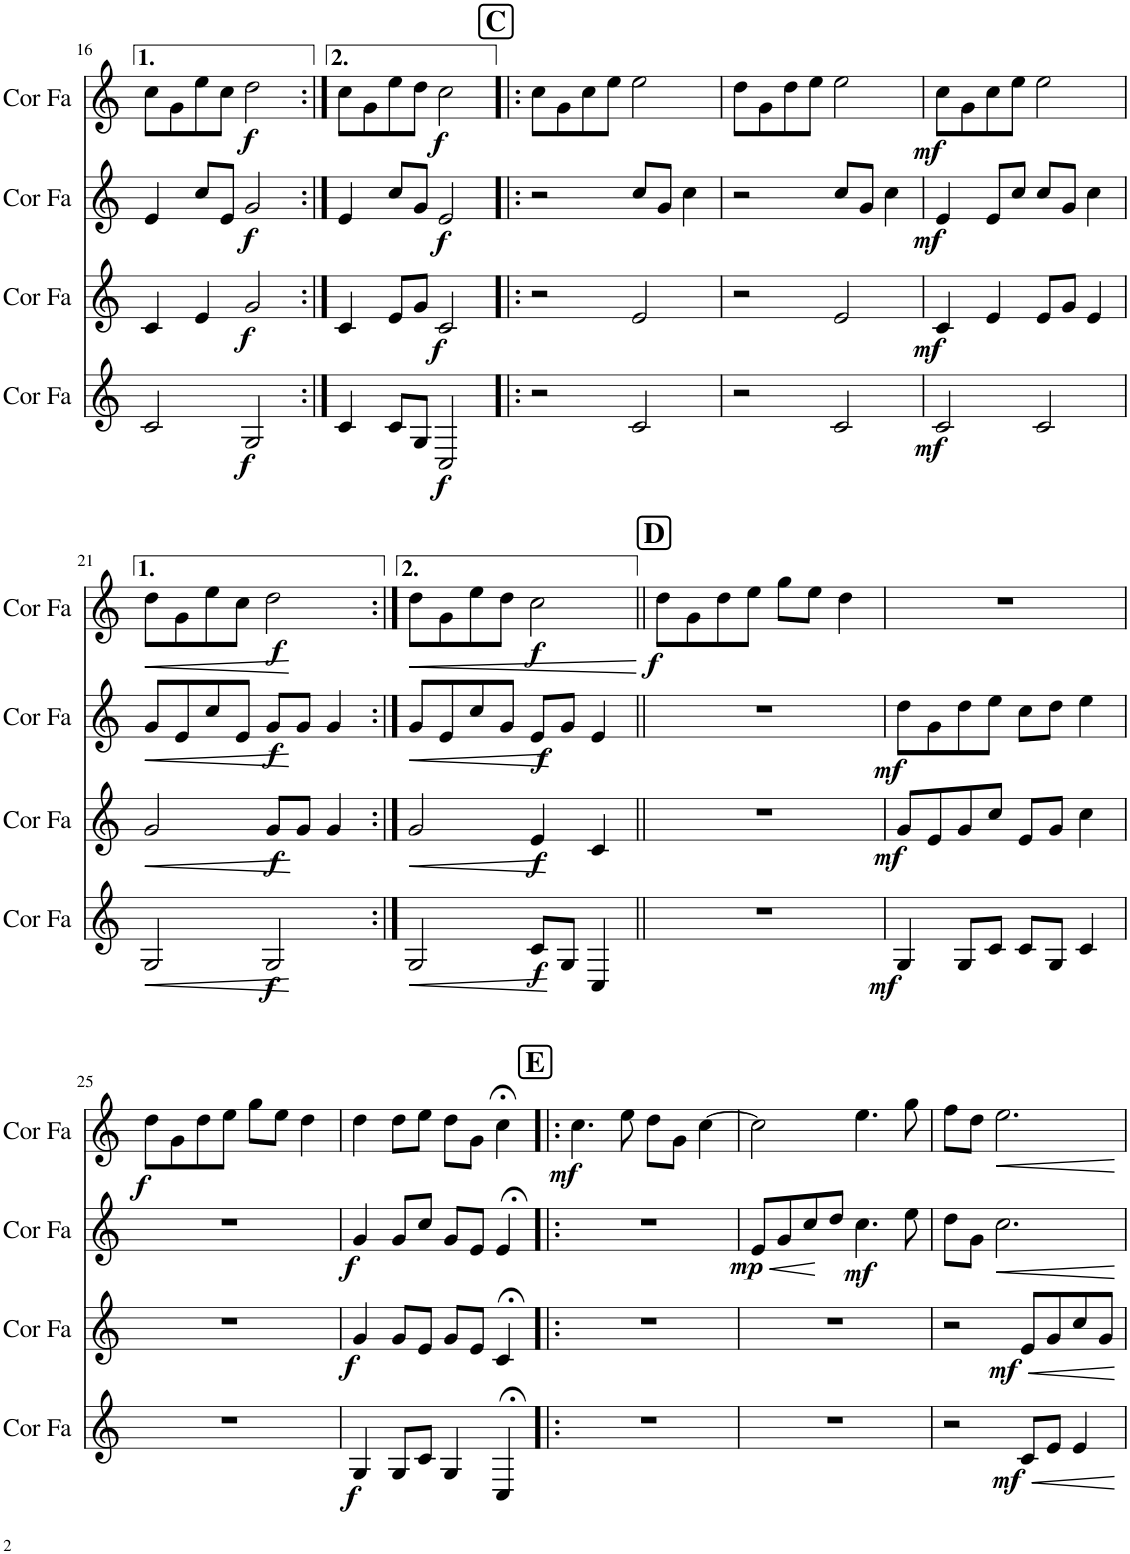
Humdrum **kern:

**kern	**dynam	**kern	**dynam	**kern	**dynam	**kern	**dynam
*part4	*part4	*part3	*part3	*part2	*part2	*part1	*part1
*staff4	*staff4	*staff3	*staff3	*staff2	*staff2	*staff1	*staff1
*I"Cor en Fa	*	*I"Cor en Fa	*	*I"Cor en Fa	*	*I"Cor en Fa	*
*I'Cor Fa	*	*I'Cor Fa	*	*I'Cor Fa	*	*I'Cor Fa	*
!!LO:PB:g=z
*clefG2	*	*clefG2	*	*clefG2	*	*clefG2	*
*Trd4c7	*	*Trd4c7	*	*Trd4c7	*	*Trd4c7	*
*k[]	*	*k[]	*	*k[]	*	*k[]	*
*M4/4	*	*M4/4	*	*M4/4	*	*M4/4	*
=16	=16	=16	=16	=16	=16	=16	=16
2c/	.	4c/	.	4e/	.	8cc\L	.
.	.	.	.	.	.	8g\	.
.	.	4e/	.	8cc/L	.	8ee\	.
.	.	.	.	8e/J	.	8cc\J	.
!	!LO:DY:b	!	!LO:DY:b	!	!LO:DY:b	!	!LO:DY:b
2G/	f	2g/	f	2g/	f	2dd\	f
=17:|!	=17:|!	=17:|!	=17:|!	=17:|!	=17:|!	=17:|!	=17:|!
4c/	.	4c/	.	4e/	.	8cc\L	.
.	.	.	.	.	.	8g\	.
8c/L	.	8e/L	.	8cc/L	.	8ee\	.
8G/J	.	8g/J	.	8g/J	.	8dd\J	.
!	!LO:DY:b	!	!LO:DY:b	!	!LO:DY:b	!	!LO:DY:b
2C/	f	2c/	f	2e/	f	2cc\	f
!!LO:REH:place=s1:a:B:cj:fs=14:t=C
=18!|:	=18!|:	=18!|:	=18!|:	=18!|:	=18!|:	=18!|:	=18!|:
2r	.	2r	.	2r	.	8cc\L	.
.	.	.	.	.	.	8g\	.
.	.	.	.	.	.	8cc\	.
.	.	.	.	.	.	8ee\J	.
2c/	.	2e/	.	8cc/L	.	2ee\	.
.	.	.	.	8g/J	.	.	.
.	.	.	.	4cc\	.	.	.
=19	=19	=19	=19	=19	=19	=19	=19
2r	.	2r	.	2r	.	8dd\L	.
.	.	.	.	.	.	8g\	.
.	.	.	.	.	.	8dd\	.
.	.	.	.	.	.	8ee\J	.
2c/	.	2e/	.	8cc/L	.	2ee\	.
.	.	.	.	8g/J	.	.	.
.	.	.	.	4cc\	.	.	.
=20	=20	=20	=20	=20	=20	=20	=20
!	!LO:DY:b	!	!LO:DY:b	!	!LO:DY:b	!	!LO:DY:b
2c/	mf	4c/	mf	4e/	mf	8cc\L	mf
.	.	.	.	.	.	8g\	.
.	.	4e/	.	8e/L	.	8cc\	.
.	.	.	.	8cc/J	.	8ee\J	.
2c/	.	8e/L	.	8cc/L	.	2ee\	.
.	.	8g/J	.	8g/J	.	.	.
.	.	4e/	.	4cc\	.	.	.
!!LO:LB:g=z
=21	=21	=21	=21	=21	=21	=21	=21
!	!LO:HP:b	!	!LO:HP:b	!	!LO:HP:b	!	!LO:HP:b
2G/	<	2g/	<	8g/L	<	8dd\L	<
.	.	.	.	8e/	.	8g\	.
.	.	.	.	8cc/	.	8ee\	.
.	.	.	.	8e/J	.	8cc\J	.
!	!LO:DY:b	!	!LO:DY:b	!	!LO:DY:b	!	!LO:DY:b
2G/	f	8g/L	f	8g/L	f	2dd\	f
.	.	8g/J	.	8g/J	.	.	.
.	.	4g/	.	4g/	.	.	.
.	[	.	[	.	[	.	[
=22:|!	=22:|!	=22:|!	=22:|!	=22:|!	=22:|!	=22:|!	=22:|!
!	!LO:HP:b	!	!LO:HP:b	!	!LO:HP:b	!	!LO:HP:b
2G/	<	2g/	<	8g/L	<	8dd\L	<
.	.	.	.	8e/	.	8g\	.
.	.	.	.	8cc/	.	8ee\	.
.	.	.	.	8g/J	.	8dd\J	.
!	!LO:DY:b	!	!LO:DY:b	!	!LO:DY:b	!	!LO:DY:b
8c/L	f	4e/	f	8e/L	f	2cc\	f
8G/J	.	.	.	8g/J	.	.	.
4C/	.	4c/	.	4e/	.	.	.
.	[	.	[	.	[	.	[
!!LO:REH:place=s1:a:B:cj:fs=14:t=D
=23||	=23||	=23||	=23||	=23||	=23||	=23||	=23||
!	!	!	!	!	!	!	!LO:DY:b
1r	.	1r	.	1r	.	8dd\L	f
.	.	.	.	.	.	8g\	.
.	.	.	.	.	.	8dd\	.
.	.	.	.	.	.	8ee\J	.
.	.	.	.	.	.	8gg\L	.
.	.	.	.	.	.	8ee\J	.
.	.	.	.	.	.	4dd\	.
=24	=24	=24	=24	=24	=24	=24	=24
!	!LO:DY:b	!	!LO:DY:b	!	!LO:DY:b	!	!
4G/	mf	8g/L	mf	8dd\L	mf	1r	.
.	.	8e/	.	8g\	.	.	.
8G/L	.	8g/	.	8dd\	.	.	.
8c/J	.	8cc/J	.	8ee\J	.	.	.
8c/L	.	8e/L	.	8cc\L	.	.	.
8G/J	.	8g/J	.	8dd\J	.	.	.
4c/	.	4cc\	.	4ee\	.	.	.
!!LO:LB:g=z
=25	=25	=25	=25	=25	=25	=25	=25
!	!	!	!	!	!	!	!LO:DY:b
1r	.	1r	.	1r	.	8dd\L	f
.	.	.	.	.	.	8g\	.
.	.	.	.	.	.	8dd\	.
.	.	.	.	.	.	8ee\J	.
.	.	.	.	.	.	8gg\L	.
.	.	.	.	.	.	8ee\J	.
.	.	.	.	.	.	4dd\	.
=26	=26	=26	=26	=26	=26	=26	=26
!	!LO:DY:b	!	!LO:DY:b	!	!LO:DY:b	!	!
4G/	f	4g/	f	4g/	f	4dd\	.
8G/L	.	8g/L	.	8g/L	.	8dd\L	.
8c/J	.	8e/J	.	8cc/J	.	8ee\J	.
4G/	.	8g/L	.	8g/L	.	8dd\L	.
.	.	8e/J	.	8e/J	.	8g\J	.
4C;</	.	4c;</	.	4e;</	.	4cc;<\	.
!!LO:REH:place=s1:a:B:cj:fs=14:t=E
=27!|:	=27!|:	=27!|:	=27!|:	=27!|:	=27!|:	=27!|:	=27!|:
!	!	!	!	!	!	!	!LO:DY:b
1r	.	1r	.	1r	.	4.cc\	mf
.	.	.	.	.	.	8ee\	.
.	.	.	.	.	.	8dd\L	.
.	.	.	.	.	.	8g\J	.
.	.	.	.	.	.	[4cc\	.
=28	=28	=28	=28	=28	=28	=28	=28
!	!	!	!	!	!LO:HP:b	!	!
!	!	!	!	!	!LO:DY:n=1:b	!	!
1r	.	1r	.	8e/L	< mp	2cc\]	.
.	.	.	.	8g/	.	.	.
.	.	.	.	8cc/	.	.	.
.	.	.	.	8dd/J	.	.	.
!	!	!	!	!	!LO:DY:n=2:b	!	!
.	.	.	.	4.cc\	mf	4.ee\	.
.	.	.	.	8ee\	.	8gg\	.
.	.	.	.	.	[	.	.
=29	=29	=29	=29	=29	=29	=29	=29
2r	.	2r	.	8dd\L	.	8ff\L	.
.	.	.	.	8g\J	.	8dd\J	.
!	!	!	!	!	!LO:HP:b	!	!LO:HP:b
.	.	.	.	2.cc\	<	2.ee\	<
!	!LO:HP:b	!	!LO:HP:b	!	!	!	!
!	!LO:DY:n=1:b	!	!LO:DY:n=1:b	!	!	!	!
8c/L	< mf	8e/L	< mf	.	.	.	.
8e/J	.	8g/	.	.	.	.	.
4e/	.	8cc/	.	.	.	.	.
.	.	8g/J	.	.	.	.	.
.	[	.	[	.	[	.	[
=	=	=	=	=	=	=	=
*-	*-	*-	*-	*-	*-	*-	*-
